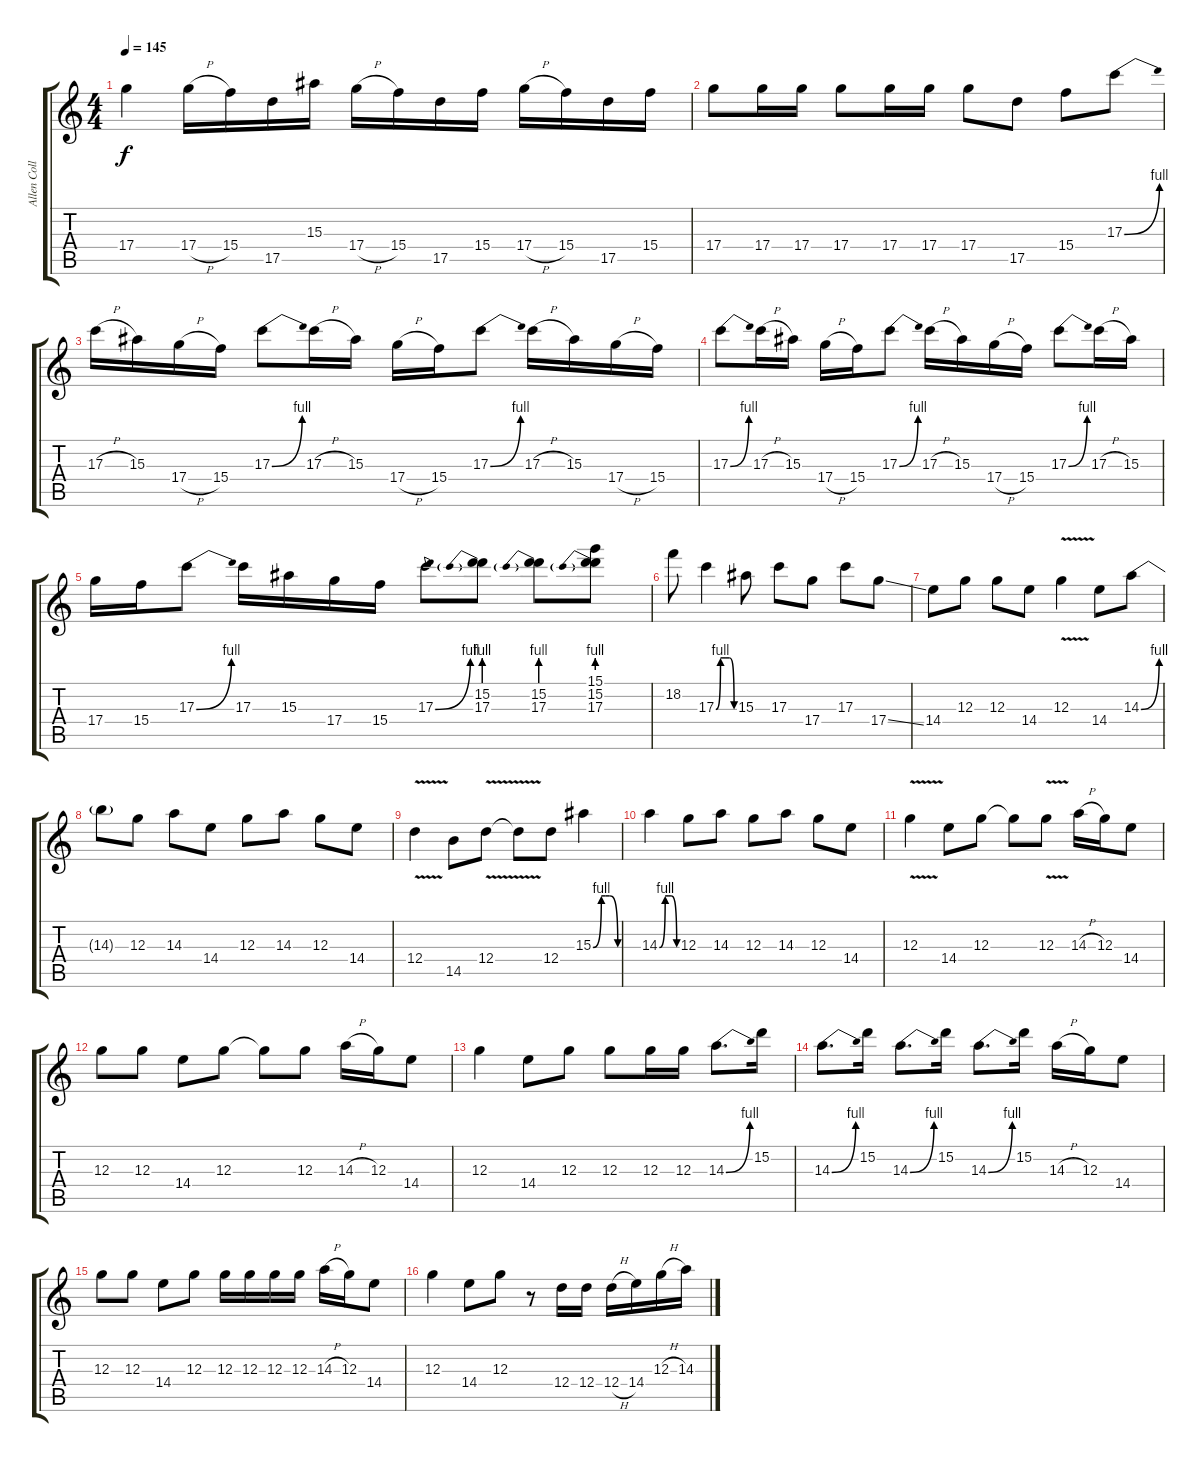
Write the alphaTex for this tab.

\track ("Allen Collins (Clean/Solo Guitar)" "Allen Coll") {instrument overdrivenguitar}
\staff {score tabs}
\tuning (E4 B3 G3 D3 A2 E2) {hide}
\ts (4 4)
\tempo 145
\clef g2
\ks c
17.4.4{dy f} 17.4{h}.16 15.4.16 17.5.16 15.3.16 17.4{h}.16 15.4.16 17.5.16 15.4.16 17.4{h}.16 15.4.16 17.5.16 15.4.16 |
17.4.8 17.4.16 17.4.16 17.4.8 17.4.16 17.4.16 17.4.8 17.5.8 15.4.8 17.3{be (bend 0 0 60 4)}.8 |
17.3{h}.16 15.3.16 17.4{h}.16 15.4.16 17.3{be (bend 0 0 60 4)}.8 17.3{h}.16 15.3.16 17.4{h}.16 15.4.16 17.3{be (bend 0 0 60 4)}.8 17.3{h}.16 15.3.16 17.4{h}.16 15.4.16 |
17.3{be (bend 0 0 60 4)}.8 17.3{h}.16 15.3.16 17.4{h}.16 15.4.16 17.3{be (bend 0 0 60 4)}.8 17.3{h}.16 15.3.16 17.4{h}.16 15.4.16 17.3{be (bend 0 0 60 4)}.8 17.3{h}.16 15.3.16 |
17.4.16 15.4.16 17.3{be (bend 0 0 60 4)}.8 17.3.16 15.3.16 17.4.16 15.4.16 17.3{be (bend 0 0 60 4)}.8 (15.2 17.3{be (prebend 0 4 60 4)}).8 (15.2 17.3{be (prebend 0 4 60 4)}).8 (15.1 15.2 17.3{be (prebend 0 4 60 4)}).8 |
18.2.8 17.3{be (custom 0 0 15 4 30 4 45 4 60 0)}.4 15.3.8 17.3.8 17.4.8 17.3.8 17.4{ss}.8 |
14.4.8 12.3.8 12.3.8 14.4.8 12.3{v}.4 14.4.8 14.3{be (bend 0 0 60 4)}.8 |
14.3{t}.8 12.3.8 14.3.8 14.4.8 12.3.8 14.3.8 12.3.8 14.4.8 |
12.4{v}.4 14.5.8 12.4{v}.8 12.4{v t}.8 12.4.8 15.3{be (custom 0 0 20 4 30 4 40 4 60 0)}.4 |
14.3{be (custom 0 0 20 4 30 4 40 4 60 0)}.4 12.3.8 14.3.8 12.3.8 14.3.8 12.3.8 14.4.8 |
12.3{v}.4 14.4.8 12.3.8 12.3{t}.8 12.3{v}.8 14.3{h}.16 12.3.16 14.4.8 |
12.3.8 12.3.8 14.4.8 12.3.8 12.3{t}.8 12.3.8 14.3{h}.16 12.3.16 14.4.8 |
12.3.4 14.4.8 12.3.8 12.3.8 12.3.16 12.3.16 14.3{be (bend 0 0 60 4)}.8{d} 15.2.16 |
14.3{be (bend 0 0 60 4)}.8{d} 15.2.16 14.3{be (bend 0 0 60 4)}.8{d} 15.2.16 14.3{be (bend 0 0 60 4)}.8{d} 15.2.16 14.3{h}.16 12.3.16 14.4.8 |
12.3.8 12.3.8 14.4.8 12.3.8 12.3.16 12.3.16 12.3.16 12.3.16 14.3{h}.16 12.3.16 14.4.8 |
12.3.4 14.4.8 12.3.8 r.8 12.4.16 12.4.16 12.4{h}.16 14.4.16 12.3{h}.16 14.3.16
